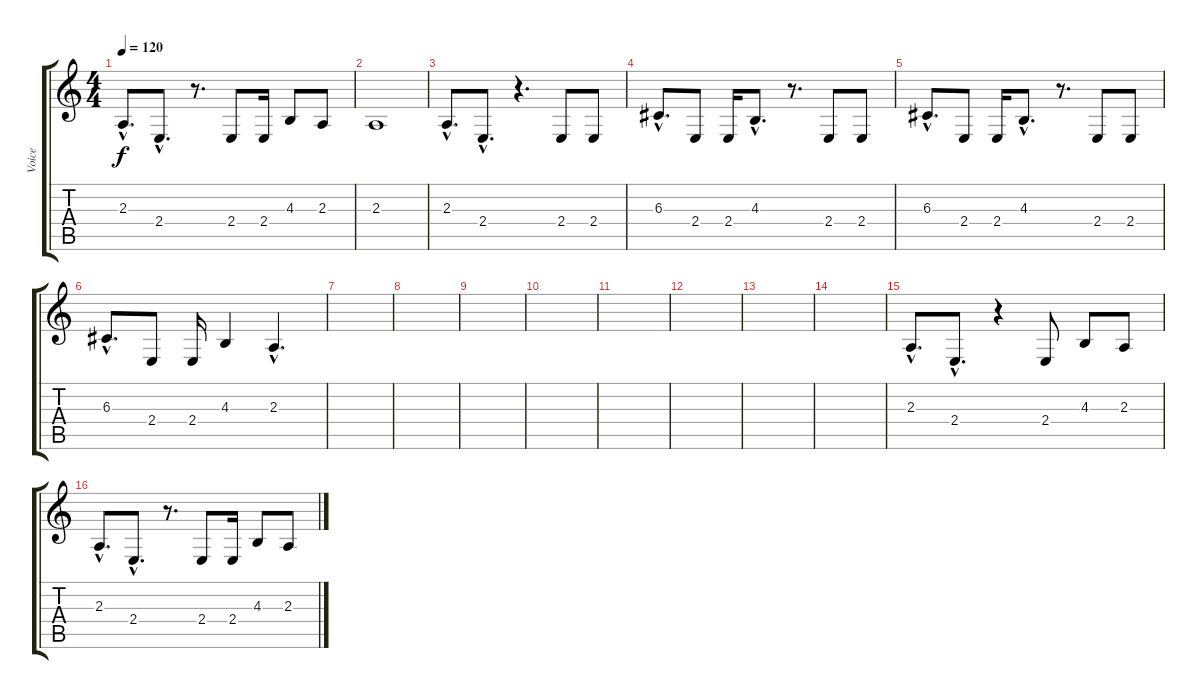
\track ("Voice" "Voice") {instrument lead8bassandlead}
\staff {score tabs}
\tuning (E4 B3 G3 D3 A2 E2) {hide}
\ts (4 4)
\tempo 120
\clef g2
\ks c
2.3{hac}.8{d dy f} 2.4{hac}.8{d} r.8{d} 2.4.8 2.4.16 4.3.8 2.3.8 |
2.3.1 |
2.3{hac}.8{d} 2.4{hac}.8{d} r.4{d} 2.4.8 2.4.8 |
6.3{hac}.8{d} 2.4.8 2.4.16 4.3{hac}.8{d} r.8{d} 2.4.8 2.4.8 |
6.3{hac}.8{d} 2.4.8 2.4.16 4.3{hac}.8{d} r.8{d} 2.4.8 2.4.8 |
6.3{hac}.8{d} 2.4.8 2.4.16 4.3.4 2.3{hac}.4{d} |
|
|
|
|
|
|
|
|
2.3{hac}.8{d} 2.4{hac}.8{d} r.4 2.4.8 4.3.8 2.3.8 |
2.3{hac}.8{d} 2.4{hac}.8{d} r.8{d} 2.4.8 2.4.16 4.3.8 2.3.8
